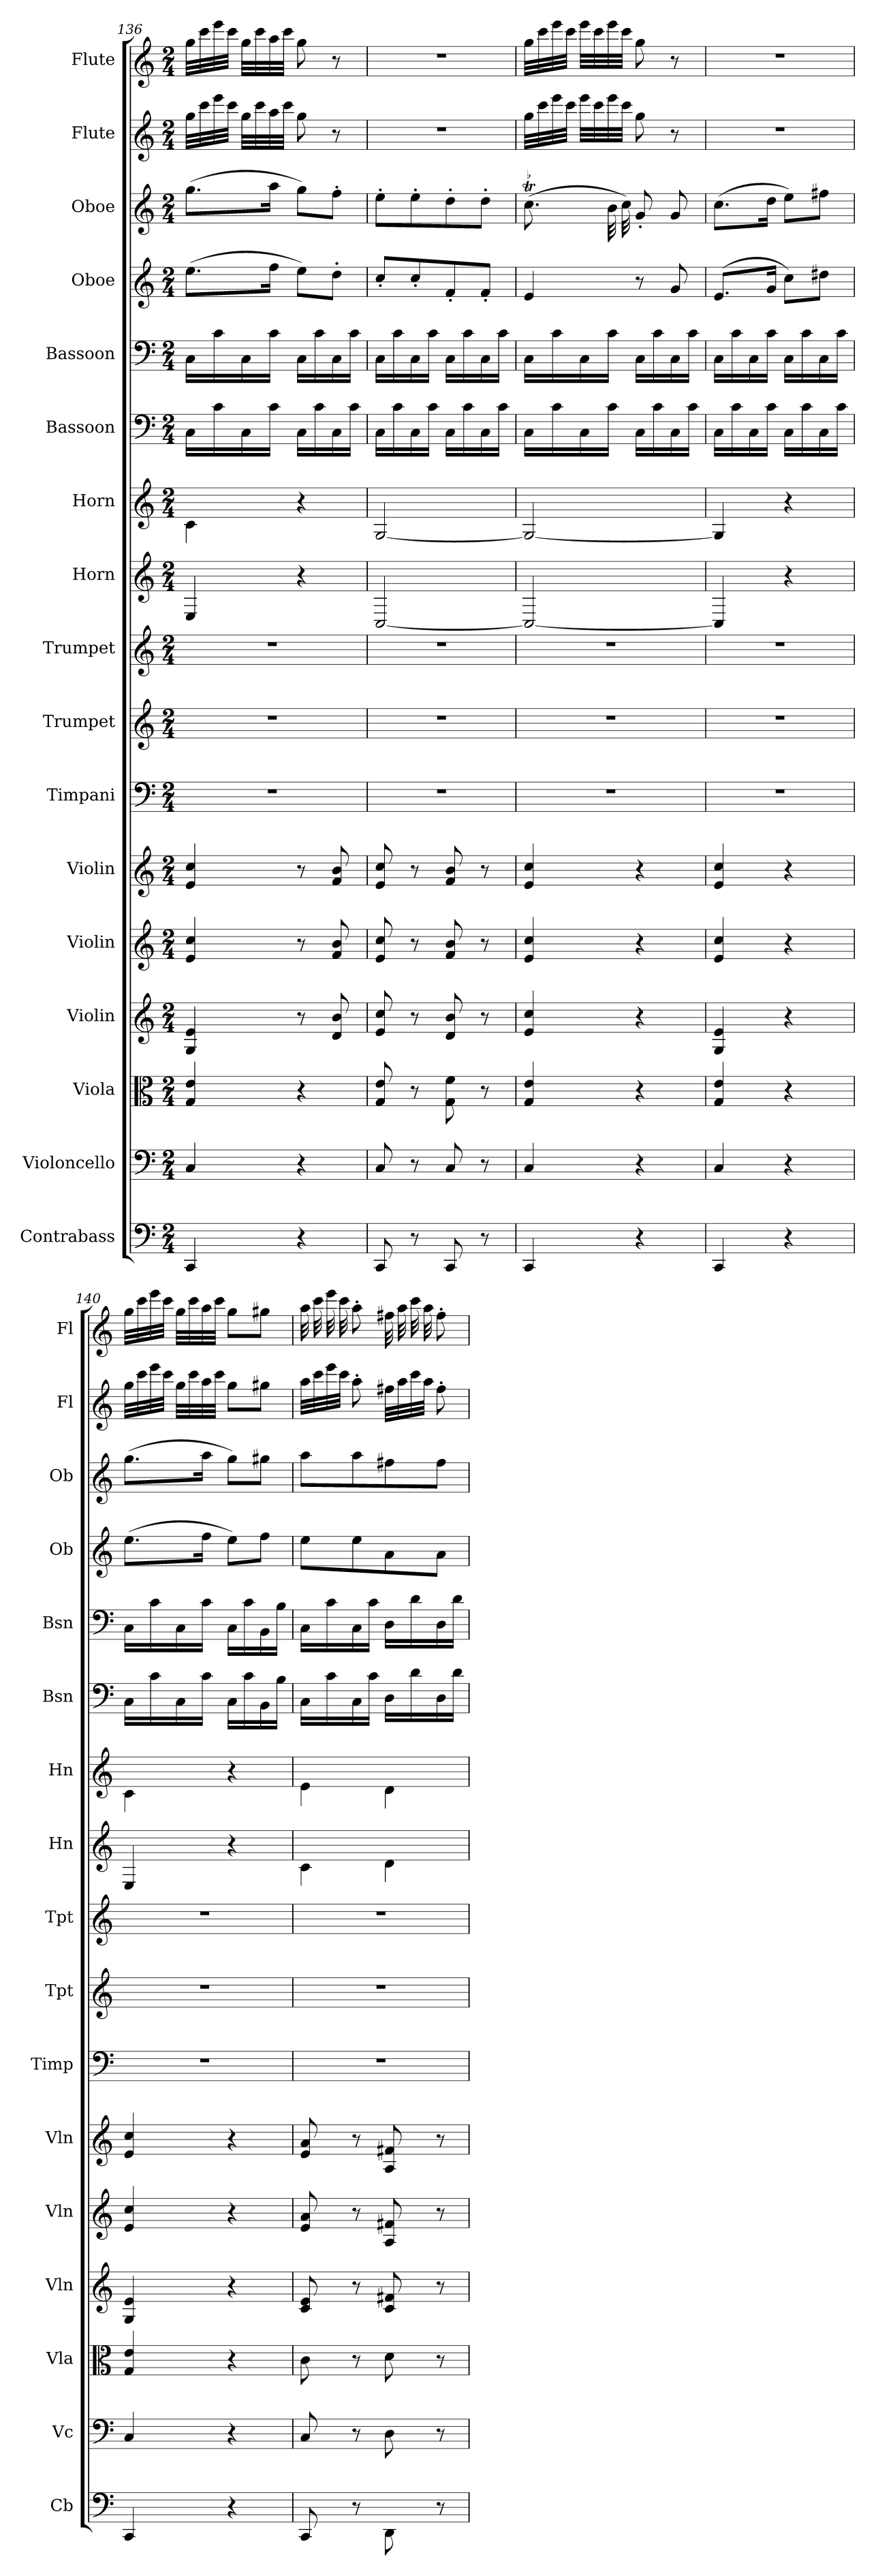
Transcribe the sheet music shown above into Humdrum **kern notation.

**kern	**kern	**kern	**kern	**kern	**kern	**kern	**kern	**kern	**kern	**kern	**kern	**kern	**kern	**kern	**kern	**kern
*part17	*part16	*part15	*part14	*part13	*part12	*part11	*part10	*part9	*part8	*part7	*part6	*part5	*part4	*part3	*part2	*part1
*staff17	*staff16	*staff15	*staff14	*staff13	*staff12	*staff11	*staff10	*staff9	*staff8	*staff7	*staff6	*staff5	*staff4	*staff3	*staff2	*staff1
*I"Contrabass	*I"Violoncello	*I"Viola	*I"Violin	*I"Violin	*I"Violin	*I"Timpani	*I"Trumpet	*I"Trumpet	*I"Horn	*I"Horn	*I"Bassoon	*I"Bassoon	*I"Oboe	*I"Oboe	*I"Flute	*I"Flute
*I'Cb	*I'Vc	*I'Vla	*I'Vln	*I'Vln	*I'Vln	*I'Timp	*I'Tpt	*I'Tpt	*I'Hn	*I'Hn	*I'Bsn	*I'Bsn	*I'Ob	*I'Ob	*I'Fl	*I'Fl
*clefF4	*clefF4	*clefC3	*clefG2	*clefG2	*clefG2	*clefF4	*clefG2	*clefG2	*clefG2	*clefG2	*clefF4	*clefF4	*clefG2	*clefG2	*clefG2	*clefG2
*k[]	*k[]	*k[]	*k[]	*k[]	*k[]	*k[]	*k[]	*k[]	*k[]	*k[]	*k[]	*k[]	*k[]	*k[]	*k[]	*k[]
*M2/4	*M2/4	*M2/4	*M2/4	*M2/4	*M2/4	*M2/4	*M2/4	*M2/4	*M2/4	*M2/4	*M2/4	*M2/4	*M2/4	*M2/4	*M2/4	*M2/4
=136	=136	=136	=136	=136	=136	=136	=136	=136	=136	=136	=136	=136	=136	=136	=136	=136
4CC"/	4C"/	4G"/ 4e"/	4G"/ 4e"/	4e"/ 4cc"/	4e"/ 4cc"/	2r	2r	2r	4E/	4c\	16C\LL	16C\LL	(8.ee\L	(8.gg\L	32gg\LLL	32gg\LLL
.	.	.	.	.	.	.	.	.	.	.	.	.	.	.	32ccc\	32ccc\
.	.	.	.	.	.	.	.	.	.	.	16c\	16c\	.	.	32eee\	32eee\
.	.	.	.	.	.	.	.	.	.	.	.	.	.	.	32ccc\JJJ	32ccc\JJJ
.	.	.	.	.	.	.	.	.	.	.	16C\	16C\	.	.	32gg\LLL	32gg\LLL
.	.	.	.	.	.	.	.	.	.	.	.	.	.	.	32ccc\	32ccc\
.	.	.	.	.	.	.	.	.	.	.	16c\JJ	16c\JJ	16ff\Jk	16aa\Jk	32aa\	32aa\
.	.	.	.	.	.	.	.	.	.	.	.	.	.	.	32ccc\JJJ	32ccc\JJJ
4r	4r	4r	8r	8r	8r	.	.	.	4r	4r	16C\LL	16C\LL	8ee\L)	8gg\L)	8gg\	8gg\
.	.	.	.	.	.	.	.	.	.	.	16c\	16c\	.	.	.	.
.	.	.	8d"/ 8b"/	8f"/ 8b"/	8f"/ 8b"/	.	.	.	.	.	16C\	16C\	8dd'\J	8ff'\J	8r	8r
.	.	.	.	.	.	.	.	.	.	.	16c\JJ	16c\JJ	.	.	.	.
=137	=137	=137	=137	=137	=137	=137	=137	=137	=137	=137	=137	=137	=137	=137	=137	=137
8CC"/	8C"/	8G"/ 8e"/	8e"/ 8cc"/	8e"/ 8cc"/	8e"/ 8cc"/	2r	2r	2r	[2C/	[2G/	16C\LL	16C\LL	8cc'/L	8ee'\L	2r	2r
.	.	.	.	.	.	.	.	.	.	.	16c\	16c\	.	.	.	.
8r	8r	8r	8r	8r	8r	.	.	.	.	.	16C\	16C\	8cc'/	8ee'\	.	.
.	.	.	.	.	.	.	.	.	.	.	16c\JJ	16c\JJ	.	.	.	.
8CC"/	8C"/	8G"\ 8f"\	8d"/ 8b"/	8f"/ 8b"/	8f"/ 8b"/	.	.	.	.	.	16C\LL	16C\LL	8f'/	8dd'\	.	.
.	.	.	.	.	.	.	.	.	.	.	16c\	16c\	.	.	.	.
8r	8r	8r	8r	8r	8r	.	.	.	.	.	16C\	16C\	8f'/J	8dd'\J	.	.
.	.	.	.	.	.	.	.	.	.	.	16c\JJ	16c\JJ	.	.	.	.
=138	=138	=138	=138	=138	=138	=138	=138	=138	=138	=138	=138	=138	=138	=138	=138	=138
!	!	!	!	!	!	!	!	!	!	!	!	!	!	!LO:TR:acc=-	!	!
4CC"/	4C"/	4G"/ 4e"/	4e"/ 4cc"/	4e"/ 4cc"/	4e"/ 4cc"/	2r	2r	2r	2C/_	2G/_	16C\LL	16C\LL	4e/	(8.cct\	32gg\LLL	32gg\LLL
.	.	.	.	.	.	.	.	.	.	.	.	.	.	.	32ccc\	32ccc\
.	.	.	.	.	.	.	.	.	.	.	16c\	16c\	.	.	32eee\	32eee\
.	.	.	.	.	.	.	.	.	.	.	.	.	.	.	32ccc\JJJ	32ccc\JJJ
.	.	.	.	.	.	.	.	.	.	.	16C\	16C\	.	.	32eee\LLL	32eee\LLL
.	.	.	.	.	.	.	.	.	.	.	.	.	.	.	32ccc\	32ccc\
.	.	.	.	.	.	.	.	.	.	.	16c\JJ	16c\JJ	.	32b\	32eee\	32eee\
.	.	.	.	.	.	.	.	.	.	.	.	.	.	32cc\)	32ccc\JJJ	32ccc\JJJ
4r	4r	4r	4r	4r	4r	.	.	.	.	.	16C\LL	16C\LL	8r	8g'/	8gg\	8gg\
.	.	.	.	.	.	.	.	.	.	.	16c\	16c\	.	.	.	.
.	.	.	.	.	.	.	.	.	.	.	16C\	16C\	8g/	8g/	8r	8r
.	.	.	.	.	.	.	.	.	.	.	16c\JJ	16c\JJ	.	.	.	.
=139	=139	=139	=139	=139	=139	=139	=139	=139	=139	=139	=139	=139	=139	=139	=139	=139
4CC"/	4C"/	4G"/ 4e"/	4G"/ 4e"/	4e"/ 4cc"/	4e"/ 4cc"/	2r	2r	2r	4C/]	4G/]	16C\LL	16C\LL	(8.e/L	(8.cc\L	2r	2r
.	.	.	.	.	.	.	.	.	.	.	16c\	16c\	.	.	.	.
.	.	.	.	.	.	.	.	.	.	.	16C\	16C\	.	.	.	.
.	.	.	.	.	.	.	.	.	.	.	16c\JJ	16c\JJ	16g/Jk	16dd\Jk	.	.
4r	4r	4r	4r	4r	4r	.	.	.	4r	4r	16C\LL	16C\LL	8cc\L)	8ee\L)	.	.
.	.	.	.	.	.	.	.	.	.	.	16c\	16c\	.	.	.	.
.	.	.	.	.	.	.	.	.	.	.	16C\	16C\	8dd#X\J	8ff#X\J	.	.
.	.	.	.	.	.	.	.	.	.	.	16c\JJ	16c\JJ	.	.	.	.
=140	=140	=140	=140	=140	=140	=140	=140	=140	=140	=140	=140	=140	=140	=140	=140	=140
4CC"/	4C"/	4G"/ 4e"/	4G"/ 4e"/	4e"/ 4cc"/	4e"/ 4cc"/	2r	2r	2r	4E/	4c\	16C\LL	16C\LL	(8.ee\L	(8.gg\L	32gg\LLL	32gg\LLL
.	.	.	.	.	.	.	.	.	.	.	.	.	.	.	32ccc\	32ccc\
.	.	.	.	.	.	.	.	.	.	.	16c\	16c\	.	.	32eee\	32eee\
.	.	.	.	.	.	.	.	.	.	.	.	.	.	.	32ccc\JJJ	32ccc\JJJ
.	.	.	.	.	.	.	.	.	.	.	16C\	16C\	.	.	32gg\LLL	32gg\LLL
.	.	.	.	.	.	.	.	.	.	.	.	.	.	.	32ccc\	32ccc\
.	.	.	.	.	.	.	.	.	.	.	16c\JJ	16c\JJ	16ff\Jk	16aa\Jk	32aa\	32aa\
.	.	.	.	.	.	.	.	.	.	.	.	.	.	.	32ccc\JJJ	32ccc\JJJ
4r	4r	4r	4r	4r	4r	.	.	.	4r	4r	16C\LL	16C\LL	8ee\L)	8gg\L)	8gg\L	8gg\L
.	.	.	.	.	.	.	.	.	.	.	16c\	16c\	.	.	.	.
.	.	.	.	.	.	.	.	.	.	.	16BB\	16BB\	8ff\J	8gg#X\J	8gg#X\J	8gg#X\J
.	.	.	.	.	.	.	.	.	.	.	16B\JJ	16B\JJ	.	.	.	.
=141	=141	=141	=141	=141	=141	=141	=141	=141	=141	=141	=141	=141	=141	=141	=141	=141
8CC"/	8C"/	8c"\	8c"/ 8e"/	8e"/ 8a"/	8e"/ 8a"/	2r	2r	2r	4c\	4e\	16C\LL	16C\LL	8ee\L	8aa\L	32aa\LLL	32aa\
.	.	.	.	.	.	.	.	.	.	.	.	.	.	.	32ccc\	32ccc\
.	.	.	.	.	.	.	.	.	.	.	16c\	16c\	.	.	32eee\	32eee\
.	.	.	.	.	.	.	.	.	.	.	.	.	.	.	32ccc\JJJ	32ccc\
8r	8r	8r	8r	8r	8r	.	.	.	.	.	16C\	16C\	8ee\	8aa\	8aa'\	8aa'\
.	.	.	.	.	.	.	.	.	.	.	16c\JJ	16c\JJ	.	.	.	.
8DD"\	8D"\	8d"\	8c"/ 8f#X"/	8A"/ 8f#X"/	8A"/ 8f#X"/	.	.	.	4d\	4d\	16D\LL	16D\LL	8a\	8ff#X\	32ff#X\LLL	32ff#X\
.	.	.	.	.	.	.	.	.	.	.	.	.	.	.	32aa\	32aa\
.	.	.	.	.	.	.	.	.	.	.	16d\	16d\	.	.	32ccc\	32ccc\
.	.	.	.	.	.	.	.	.	.	.	.	.	.	.	32aa\JJJ	32aa\
8r	8r	8r	8r	8r	8r	.	.	.	.	.	16D\	16D\	8a\J	8ff#\J	8ff#'\	8ff#'\
.	.	.	.	.	.	.	.	.	.	.	16d\JJ	16d\JJ	.	.	.	.
=	=	=	=	=	=	=	=	=	=	=	=	=	=	=	=	=
*-	*-	*-	*-	*-	*-	*-	*-	*-	*-	*-	*-	*-	*-	*-	*-	*-
